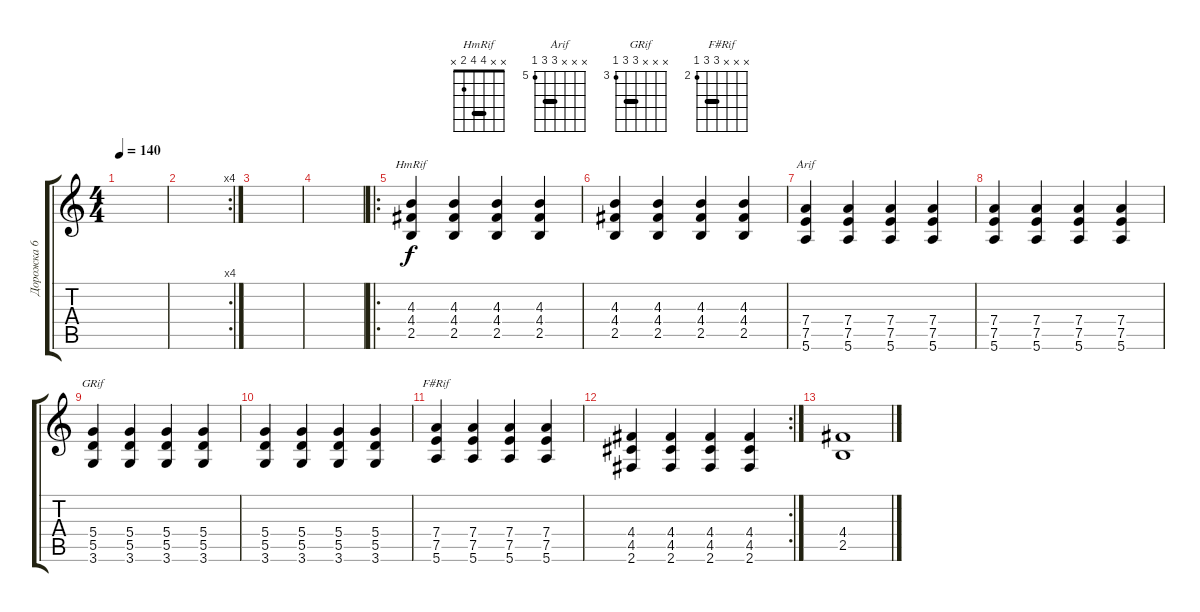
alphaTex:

\track ("Дорожка 6" "Дорожка 6") {instrument overdrivenguitar}
\staff {score tabs}
\tuning (E4 B3 G3 D3 A2 E2) {hide}
\chord ("HmRif" x x 4 4 2 x) {barre 4}
\chord ("Arif" x x x 7 7 5) {firstfret 5 barre 7}
\chord ("GRif" x x x 5 5 3) {firstfret 3 barre 5}
\chord ("F#Rif" x x x 4 4 2) {firstfret 2 barre 4}
\ts (4 4)
\tempo 140
\clef g2
\ks c
|
\rc 4
|
|
|
\ro
(4.3 4.4 2.5).4{ch "HmRif"} (4.3 4.4 2.5).4 (4.3 4.4 2.5).4 (4.3 4.4 2.5).4 |
(4.3 4.4 2.5).4 (4.3 4.4 2.5).4 (4.3 4.4 2.5).4 (4.3 4.4 2.5).4 |
(7.4 7.5 5.6).4{ch "Arif"} (7.4 7.5 5.6).4 (7.4 7.5 5.6).4 (7.4 7.5 5.6).4 |
(7.4 7.5 5.6).4 (7.4 7.5 5.6).4 (7.4 7.5 5.6).4 (7.4 7.5 5.6).4 |
(5.4 5.5 3.6).4{ch "GRif"} (5.4 5.5 3.6).4 (5.4 5.5 3.6).4 (5.4 5.5 3.6).4 |
(5.4 5.5 3.6).4 (5.4 5.5 3.6).4 (5.4 5.5 3.6).4 (5.4 5.5 3.6).4 |
(7.4 7.5 5.6).4{ch "F#Rif"} (7.4 7.5 5.6).4 (7.4 7.5 5.6).4 (7.4 7.5 5.6).4 |
\rc 2
(4.4 4.5 2.6).4 (4.4 4.5 2.6).4 (4.4 4.5 2.6).4 (4.4 4.5 2.6).4 |
(4.4 2.5).1
